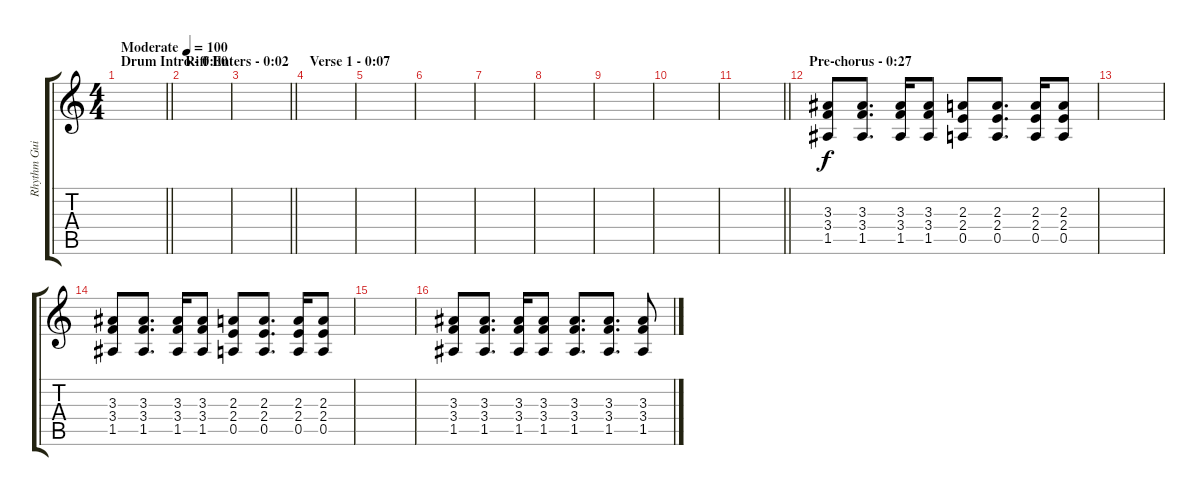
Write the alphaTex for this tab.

\track ("Rhythm Guitar" "Rhythm Gui") {instrument distortionguitar}
\staff {score tabs}
\tuning (E4 B3 G3 D3 A2 D2) {hide}
\ts (4 4)
\section ("" "Drum Intro - 0:00")
\tempo (100 "Moderate")
\clef g2
\barLineRight lightlight
\ks c
|
\section ("" "Riff Enters - 0:02")
|
\barLineRight lightlight
|
\section ("" "Verse 1 - 0:07")
|
|
|
|
|
|
|
\barLineRight lightlight
|
\section ("" "Pre-chorus - 0:27")
(3.3 3.4 1.5).8 (3.3 3.4 1.5).8{d} (3.3 3.4 1.5).16 (3.3 3.4 1.5).8 (2.3 2.4 0.5).8 (2.3 2.4 0.5).8{d} (2.3 2.4 0.5).16 (2.3 2.4 0.5).8 |
|
(3.3 3.4 1.5).8 (3.3 3.4 1.5).8{d} (3.3 3.4 1.5).16 (3.3 3.4 1.5).8 (2.3 2.4 0.5).8 (2.3 2.4 0.5).8{d} (2.3 2.4 0.5).16 (2.3 2.4 0.5).8 |
|
(3.3 3.4 1.5).8 (3.3 3.4 1.5).8{d} (3.3 3.4 1.5).16 (3.3 3.4 1.5).8 (3.3 3.4 1.5).8{d} (3.3 3.4 1.5).8{d} (3.3 3.4 1.5).8
